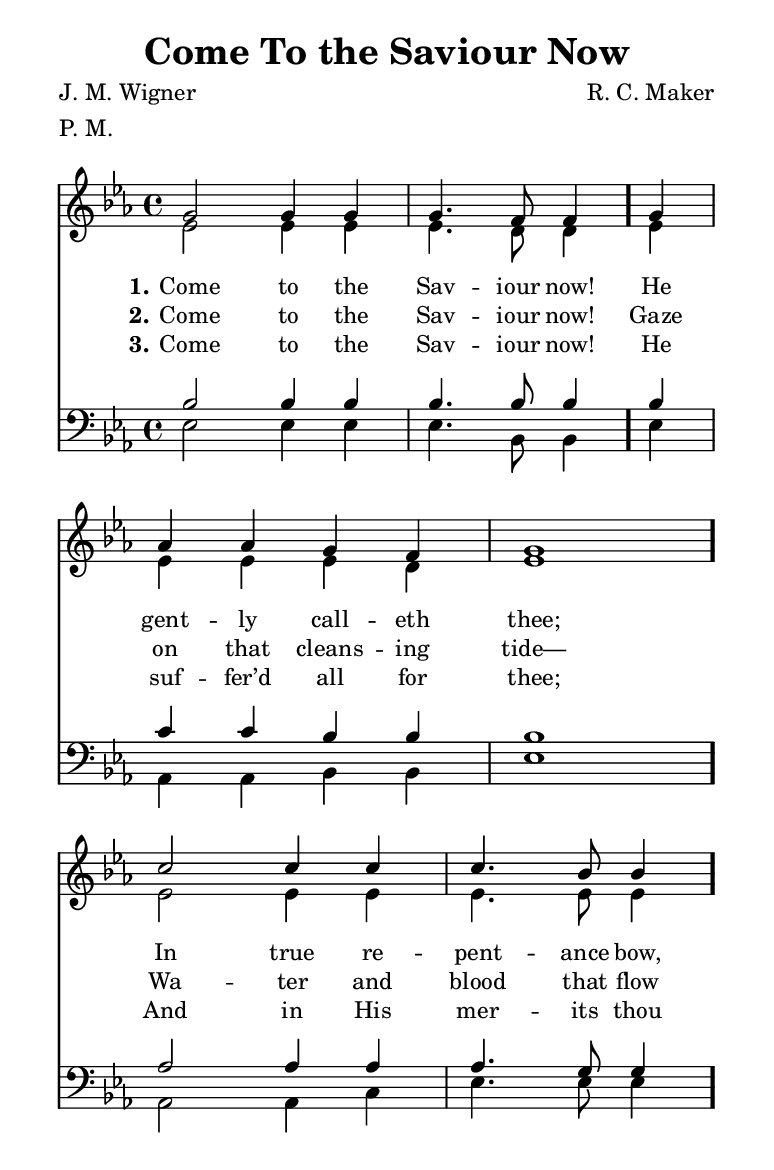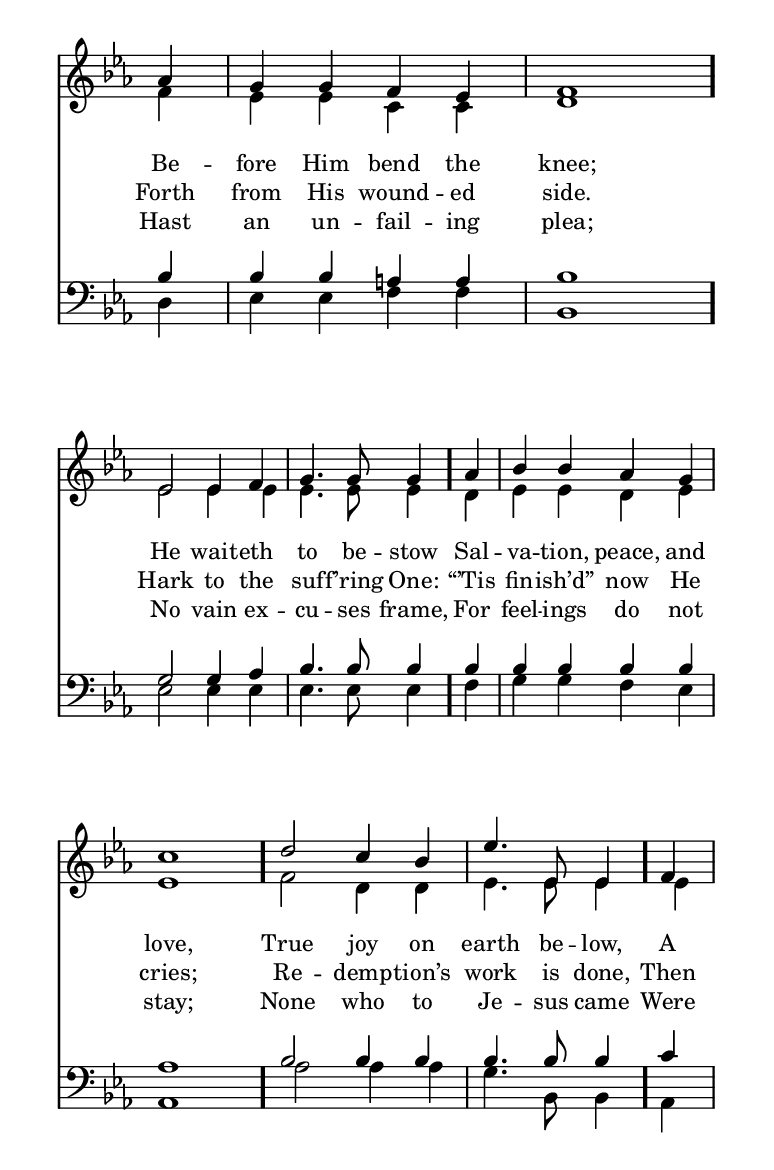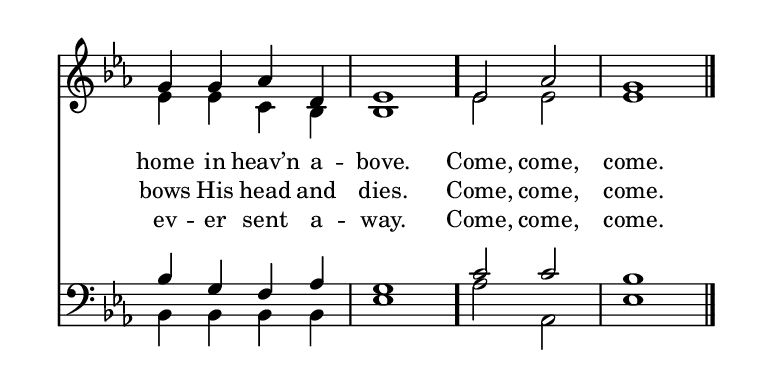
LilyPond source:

\include "common/global.ily"
\paper {
  \include "common/paper.ily"
  %ragged-bottom = ##t
  %ragged-last-bottom = ##t
  %systems-per-page = ##f
  %page-count = ##f
}

\header{
  hymnnumber = "73"
  title = "Come To the Saviour Now"
  tunename = "Maker"
  meter = "P. M."
  poet = "J. M. Wigner"
  composer = "R. C. Maker"
  %copyright = ""
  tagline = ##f
}

% for fermata in MIDI
ta = { \tempo 4=104 }
tb = { \tempo 4=52  }

patternAA = { c2 c4 c4 | c4. c8 c4 }
patternBA = { c4 | c4 c4 c4 c4 | c1 }
patternCA = { c4 | c4 c4 c4 c4 | c1 }
patternDA = { c2 c2 | c1 }

global = {
  \include "common/overrides.ily"
  \override Staff.TimeSignature.style = #'()
  \time 4/4
  \override Score.MetronomeMark.transparent = ##t % hide all fermata changes too
  \ta
  \key ees \major
  %\partial 4
  \autoBeamOff
}

notesSoprano = {
\global
\relative c'' {

  \changePitch \patternAA { g g g | g f f }
  \changePitch \patternBA { g | aes aes g f | g }
  \changePitch \patternAA { c c c | c bes bes }
  \changePitch \patternBA { aes | g g f ees | f }

  \changePitch \patternAA { ees ees f | g g g }
  \changePitch \patternCA { aes | bes bes aes g | c }
  \changePitch \patternAA { d c bes | ees ees, ees }
  \changePitch \patternCA { f | g g aes d, | ees }
  \changePitch \patternDA { ees aes | g }

  \bar "|."

}
}

notesAlto = {
\global
\relative e' {

  \changePitch \patternAA { ees ees ees | ees d d }
  \changePitch \patternBA { ees | ees ees ees d | ees }
  \changePitch \patternAA { ees ees ees | ees ees ees }
  \changePitch \patternBA { f | ees ees c c | d }

  \changePitch \patternAA { ees ees ees | ees ees ees }
  \changePitch \patternCA { d | ees ees d ees | ees }
  \changePitch \patternAA { f d d | ees ees ees }
  \changePitch \patternCA { ees | ees ees c bes | bes }
  \changePitch \patternDA { ees ees | ees }

}
}

notesTenor = {
\global
\relative a {

  \changePitch \patternAA { bes bes bes | bes bes bes }
  \changePitch \patternBA { bes | c c bes bes | bes }
  \changePitch \patternAA { aes aes aes | aes g g }
  \changePitch \patternBA { bes | bes bes a a | bes }

  \changePitch \patternAA { g g aes | bes bes bes }
  \changePitch \patternCA { bes | bes bes bes bes | aes }
  \changePitch \patternAA { bes bes bes | bes bes bes }
  \changePitch \patternCA { c | bes g f aes | g }
  \changePitch \patternDA { c c | bes }

}
}

notesBass = {
\global
\relative f {

  \changePitch \patternAA { ees ees ees | ees bes bes }
  \changePitch \patternBA { ees | aes, aes bes bes | ees }
  \changePitch \patternAA { aes, aes c | ees ees ees }
  \changePitch \patternBA { d | ees ees f f | bes, }

  \changePitch \patternAA { ees ees ees | ees ees ees }
  \changePitch \patternCA { f | g g f ees | aes, }
  \changePitch \patternAA { aes' aes aes | g bes, bes }
  \changePitch \patternCA { aes | bes bes bes bes | ees }
  \changePitch \patternDA { aes aes, | ees' }

}
}

wordsA = \lyricmode {
\set stanza = "1."

Come to the Sav -- iour now! \bar "."
He gent -- ly call -- eth thee; \bar "." \break
In true re -- pent -- ance bow, \bar "."
Be -- fore Him bend the knee; \bar "." \break
He wait -- eth to be -- stow \bar "."
Sal -- va -- tion, peace, and love, \bar "."
True joy on earth be -- low, \bar "."
A home in heav’n a -- bove. \bar "."
Come, come, come. \bar "."

}

wordsB = \lyricmode {
\set stanza = "2."

Come to the Sav -- iour now!
Gaze on that cleans -- ing tide—
Wa -- ter and blood that flow
Forth from His wound -- ed side.
Hark to the suf -- f’ring One:
“’Tis fin -- ish’d” now He cries;
Re -- demp -- tion’s work is done,
Then bows His head and dies.
Come, come, come.

}

wordsC = \lyricmode {
\set stanza = "3."

Come to the Sav -- iour now!
He suf -- fer’d all for thee;
And in His mer -- its thou
Hast an un -- fail -- ing plea;
No vain ex -- cu -- ses frame,
For feel -- ings do not stay;
None who to Je -- sus came
Were ev -- er sent a -- way.
Come, come, come.

}

\score {
  \context ChoirStaff <<
    \context Staff = upper <<
      \set ChoirStaff.systemStartDelimiter = #'SystemStartBar
      \context Voice  = sopranos { \voiceOne << \notesSoprano >> }
      \context Voice  = altos { \voiceTwo << \notesAlto >> }
      \context Lyrics = one   \lyricsto sopranos \wordsA
      \context Lyrics = two   \lyricsto sopranos \wordsB
      \context Lyrics = three \lyricsto sopranos \wordsC
    >>
    \context Staff = men <<
      \clef bass
      \context Voice  = tenors { \voiceOne << \notesTenor >> }
      \context Voice  = basses { \voiceTwo << \notesBass >> }
    >>
  >>
  \layout {
    \include "common/layout.ily"
  }
  \midi{
    \include "common/midi.ily"
  }
}

\version "2.18.0"  % necessary for upgrading to future LilyPond versions.

% vi:set et ts=2 sw=2 ai nocindent syntax=lilypond:
